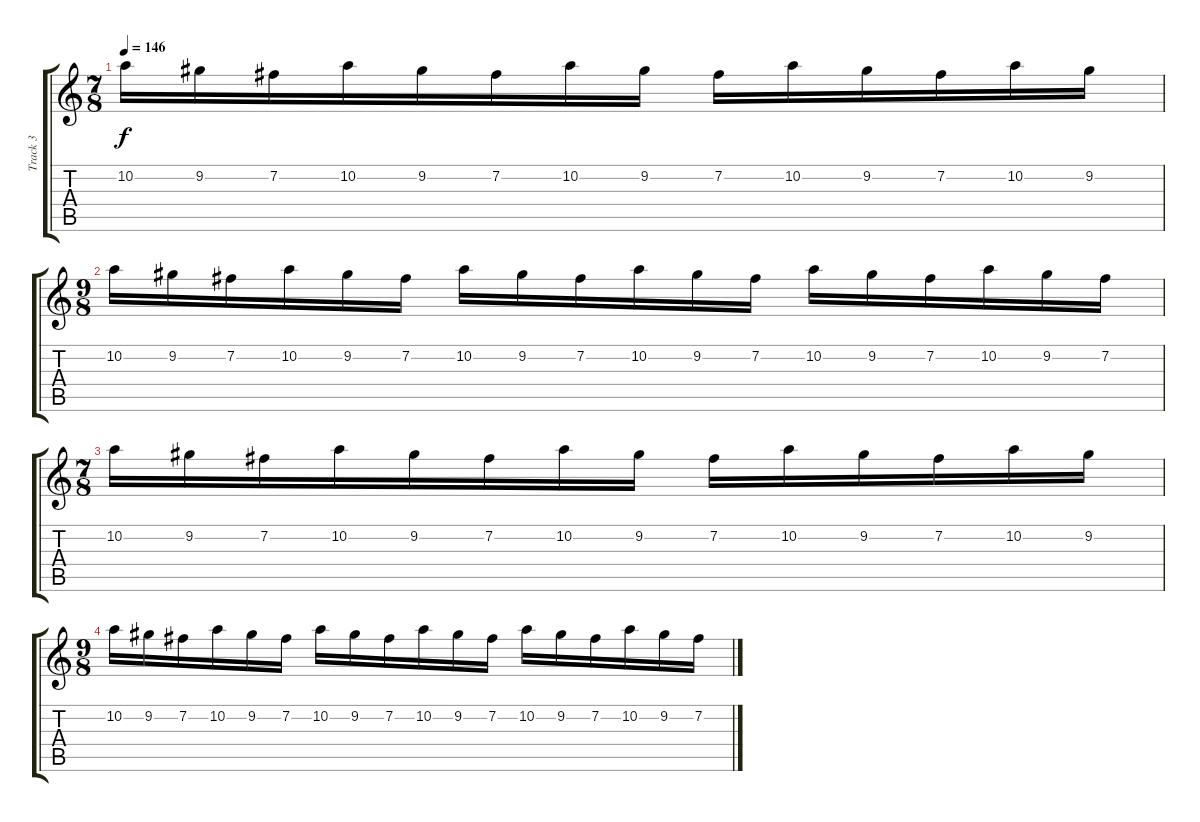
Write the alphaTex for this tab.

\track ("Track 3" "Track 3") {instrument distortionguitar}
\staff {score tabs}
\tuning (E4 B3 G3 B2 Gb2 B1) {hide}
\ts (7 8)
\tempo 146
\clef g2
\ks c
10.2.16{dy f} 9.2.16 7.2.16 10.2.16 9.2.16 7.2.16 10.2.16 9.2.16 7.2.16 10.2.16 9.2.16 7.2.16 10.2.16 9.2.16 |
\ts (9 8)
10.2.16 9.2.16 7.2.16 10.2.16 9.2.16 7.2.16 10.2.16 9.2.16 7.2.16 10.2.16 9.2.16 7.2.16 10.2.16 9.2.16 7.2.16 10.2.16 9.2.16 7.2.16 |
\ts (7 8)
10.2.16 9.2.16 7.2.16 10.2.16 9.2.16 7.2.16 10.2.16 9.2.16 7.2.16 10.2.16 9.2.16 7.2.16 10.2.16 9.2.16 |
\ts (9 8)
10.2.16 9.2.16 7.2.16 10.2.16 9.2.16 7.2.16 10.2.16 9.2.16 7.2.16 10.2.16 9.2.16 7.2.16 10.2.16 9.2.16 7.2.16 10.2.16 9.2.16 7.2.16
